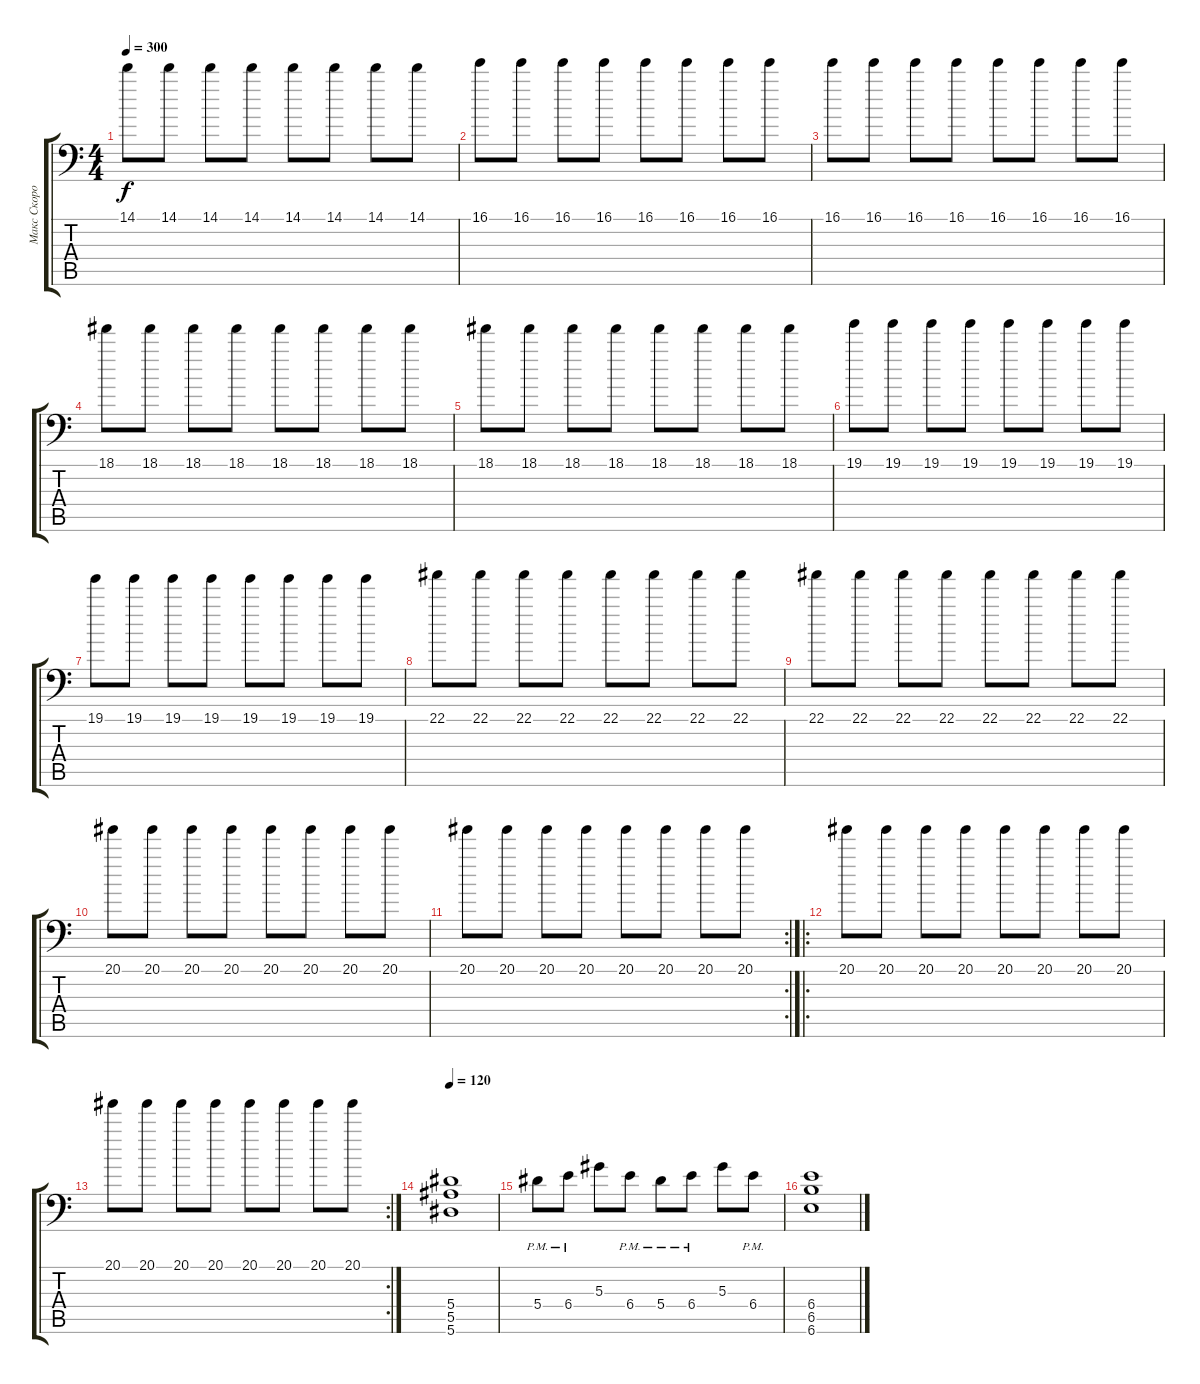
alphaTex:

\track ("Макс Скоробогатов-Гитара" "Макс Скоро") {instrument distortionguitar}
\staff {score tabs}
\tuning (C4 G3 Eb3 Bb2 F2 Bb1) {hide}
\ts (4 4)
\tempo 300
\clef f4
\ks c
14.1.8{dy f} 14.1.8 14.1.8 14.1.8 14.1.8 14.1.8 14.1.8 14.1.8 |
16.1.8 16.1.8 16.1.8 16.1.8 16.1.8 16.1.8 16.1.8 16.1.8 |
16.1.8 16.1.8 16.1.8 16.1.8 16.1.8 16.1.8 16.1.8 16.1.8 |
18.1.8 18.1.8 18.1.8 18.1.8 18.1.8 18.1.8 18.1.8 18.1.8 |
18.1.8 18.1.8 18.1.8 18.1.8 18.1.8 18.1.8 18.1.8 18.1.8 |
19.1.8 19.1.8 19.1.8 19.1.8 19.1.8 19.1.8 19.1.8 19.1.8 |
19.1.8 19.1.8 19.1.8 19.1.8 19.1.8 19.1.8 19.1.8 19.1.8 |
22.1.8 22.1.8 22.1.8 22.1.8 22.1.8 22.1.8 22.1.8 22.1.8 |
22.1.8 22.1.8 22.1.8 22.1.8 22.1.8 22.1.8 22.1.8 22.1.8 |
20.1.8 20.1.8 20.1.8 20.1.8 20.1.8 20.1.8 20.1.8 20.1.8 |
\rc 2
20.1.8 20.1.8 20.1.8 20.1.8 20.1.8 20.1.8 20.1.8 20.1.8 |
\ro
20.1.8 20.1.8 20.1.8 20.1.8 20.1.8 20.1.8 20.1.8 20.1.8 |
\rc 2
20.1.8 20.1.8 20.1.8 20.1.8 20.1.8 20.1.8 20.1.8 20.1.8 |
\tempo 120
(5.4 5.5 5.6).1 |
5.4{pm}.8 6.4{pm}.8 5.3.8 6.4{pm}.8 5.4{pm}.8 6.4{pm}.8 5.3.8 6.4{pm}.8 |
(6.4 6.5 6.6).1
